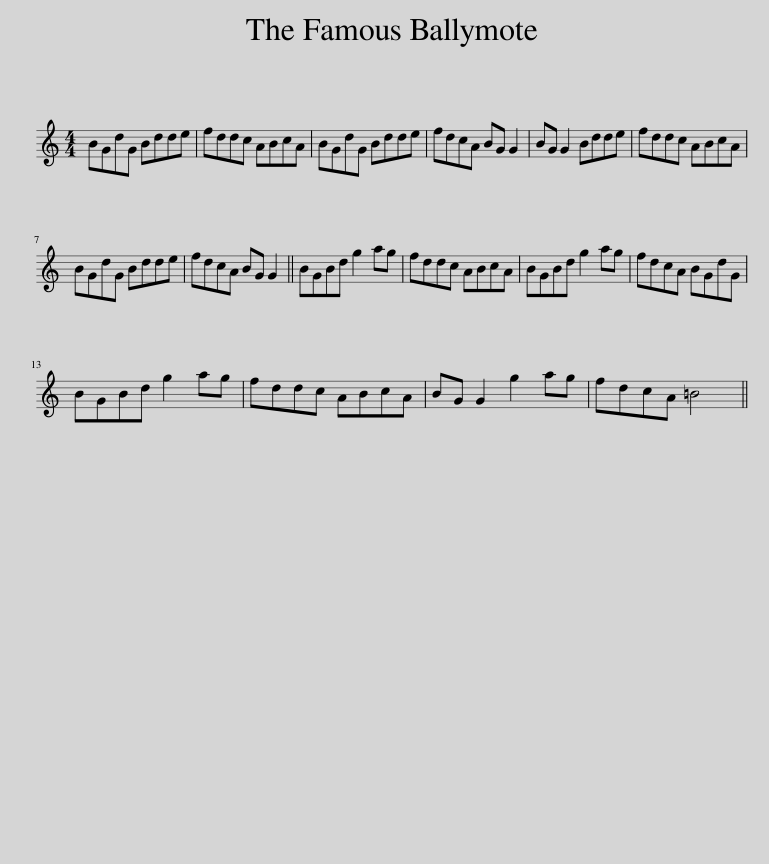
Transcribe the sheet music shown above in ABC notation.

X:1
L:1/8
M:4/4
I:linebreak $
K:C
V:1 treble
V:1
 BGdG Bdde | fddc ABcA | BGdG Bdde | fdcA BG G2 | BG G2 Bdde | %5
 fddc ABcA |$ BGdG Bdde | fdcA BG G2 || BGBd g2 ag | fddc ABcA | %10
 BGBd g2 ag | fdcA BGdG |$ BGBd g2 ag | fddc ABcA | BG G2 g2 ag | %15
 fdcA =B4 || %16
